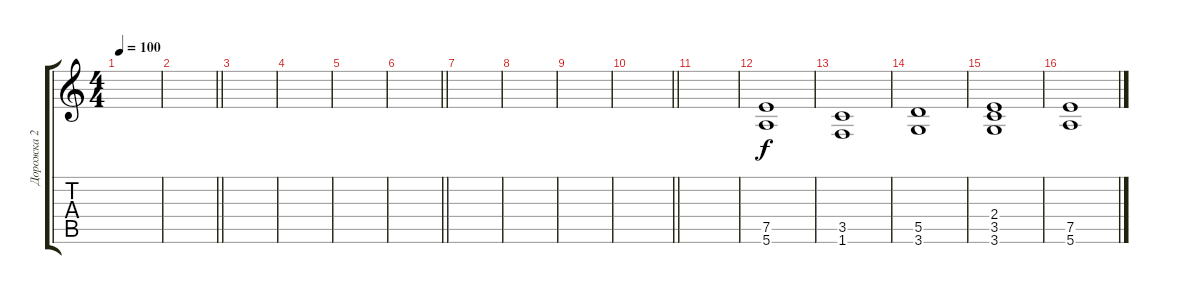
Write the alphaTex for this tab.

\track ("Дорожка 2" "Дорожка 2") {instrument distortionguitar}
\staff {score tabs}
\tuning (E4 B3 G3 D3 A2 E2) {hide}
\ts (4 4)
\tempo 100
\clef g2
\ks c
|
\barLineRight lightlight
|
|
|
|
\barLineRight lightlight
|
|
|
|
\barLineRight lightlight
|
|
(7.5 5.6).1 |
(3.5 1.6).1 |
(5.5 3.6).1 |
(2.4 3.5 3.6).1 |
(7.5 5.6).1
